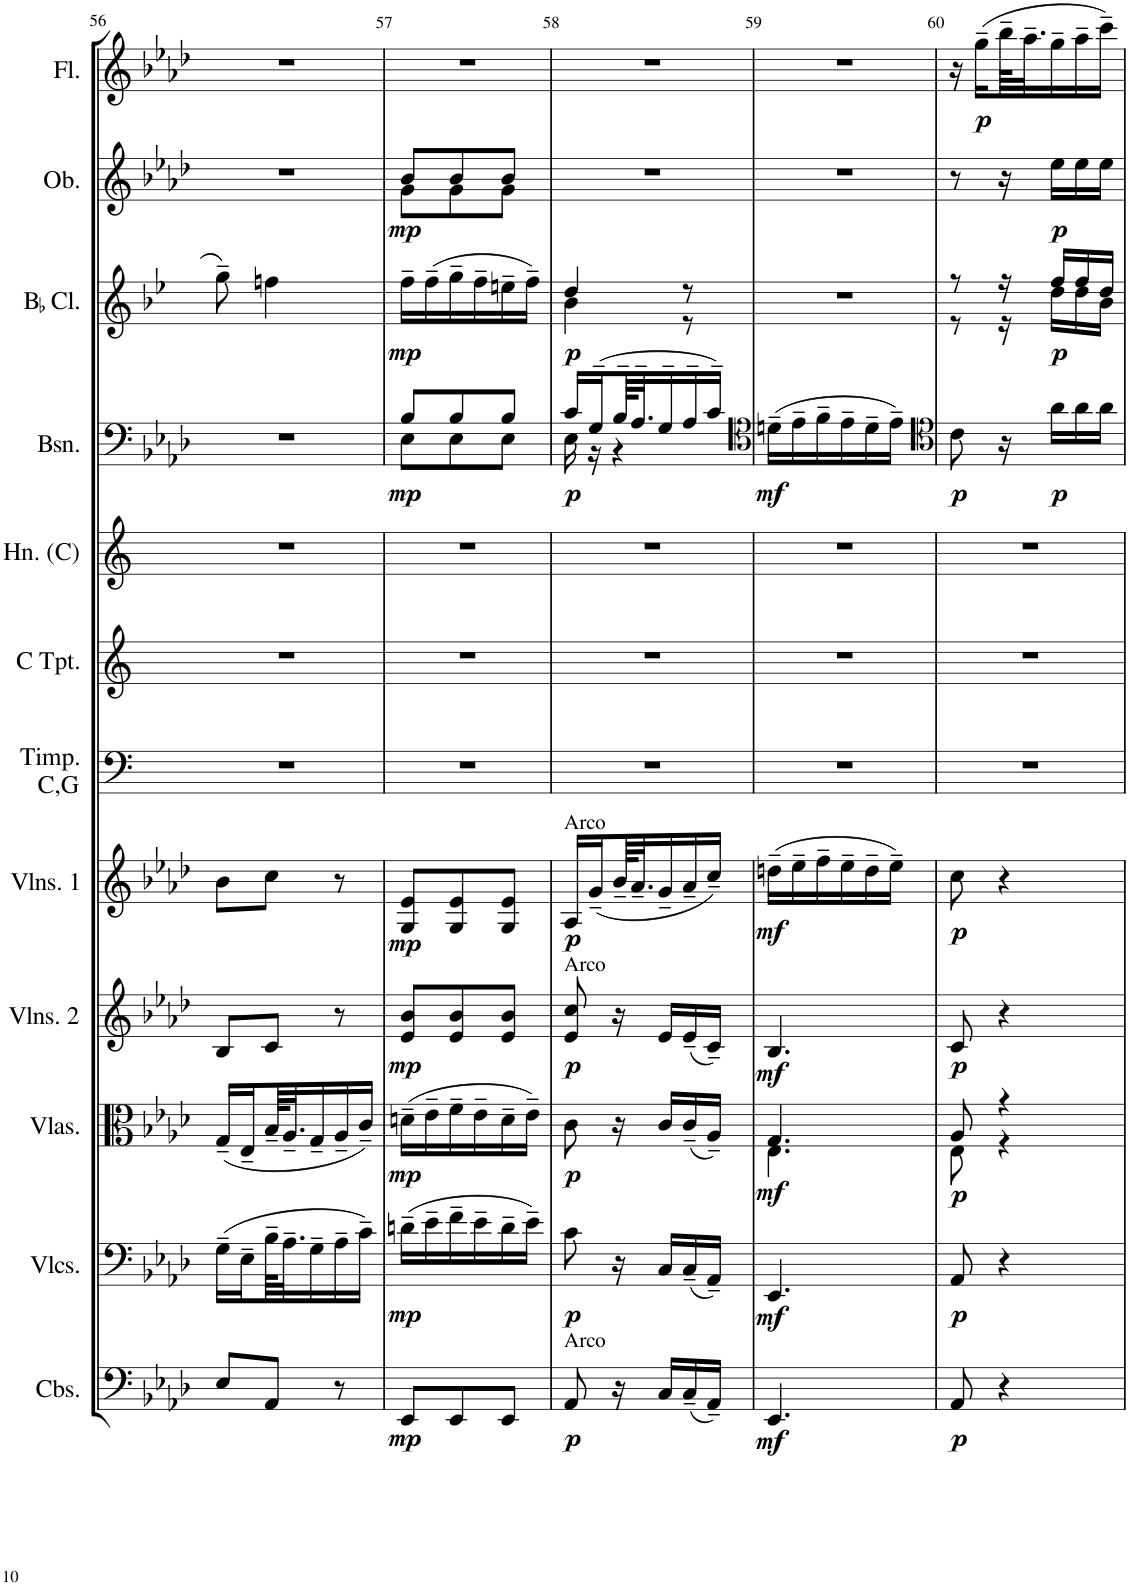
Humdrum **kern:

**kern	**dynam	**kern	**dynam	**kern	**dynam	**kern	**dynam	**kern	**dynam	**kern	**kern	**kern	**kern	**dynam	**kern	**dynam	**kern	**dynam	**kern	**dynam
*part12	*part12	*part11	*part11	*part10	*part10	*part9	*part9	*part8	*part8	*part7	*part6	*part5	*part4	*part4	*part3	*part3	*part2	*part2	*part1	*part1
*staff12	*staff12	*staff11	*staff11	*staff10	*staff10	*staff9	*staff9	*staff8	*staff8	*staff7	*staff6	*staff5	*staff4	*staff4	*staff3	*staff3	*staff2	*staff2	*staff1	*staff1
*I"Contrabasses	*	*I"Violoncellos	*	*I"Violas	*	*I"Violins 2	*	*I"Violins 1	*	*I"Timpani  C, G	*I"C Trumpet	*I"Horn  In C	*I"Bassoon	*	*I"BaccidentalFlat Clarinet	*	*I"Oboe	*	*I"Flute	*
*I'Cbs.	*	*I'Vlcs.	*	*I'Vlas.	*	*I'Vlns. 2	*	*I'Vlns. 1	*	*I'Timp.  C,G	*I'C Tpt.	*I'Hn. (C)	*I'Bsn.	*	*I'BaccidentalFlat Cl.	*	*I'Ob.	*	*I'Fl.	*
!!LO:PB:g=z
*clefF4	*	*clefF4	*	*clefC3	*	*clefG2	*	*clefG2	*	*clefF4	*clefG2	*clefG2	*clefF4	*	*clefG2	*	*clefG2	*	*clefG2	*
*Trd7c12	*	*	*	*	*	*	*	*	*	*	*Trd1c2	*Trd4c7	*	*	*Trd1c2	*	*	*	*	*
*k[b-e-a-d-]	*	*k[b-e-a-d-]	*	*k[b-e-a-d-]	*	*k[b-e-a-d-]	*	*k[b-e-a-d-]	*	*k[]	*k[]	*k[]	*k[b-e-a-d-]	*	*k[b-e-]	*	*k[b-e-a-d-]	*	*k[b-e-a-d-]	*
*M3/8	*	*	*	*	*	*M3/8	*	*M3/8	*	*M3/8	*M3/8	*M3/8	*M3/8	*	*M3/8	*	*M3/8	*	*M3/8	*
=56	=56	=56	=56	=56	=56	=56	=56	=56	=56	=56	=56	=56	=56	=56	=56	=56	=56	=56	=56	=56
8E-/L	.	(16G~\LL	.	(16G~/LL	.	8B-/L	.	8b-\L	.	4.r	4.r	4.r	4.r	.	8gg~\	.	4.r	.	4.r	.
.	.	16E-~\	.	16E-~/	.	.	.	.	.	.	.	.	.	.	.	.	.	.	.	.
8AA-/J	.	64B-~\KL	.	64B-~/KL	.	8c/J	.	8cc\J	.	.	.	.	.	.	4ffn\	.	.	.	.	.
.	.	32.A-~\J	.	32.A-~/J	.	.	.	.	.	.	.	.	.	.	.	.	.	.	.	.
.	.	16G~\	.	16G~/	.	.	.	.	.	.	.	.	.	.	.	.	.	.	.	.
8r	.	16A-~\	.	16A-~/	.	8r	.	8r	.	.	.	.	.	.	.	.	.	.	.	.
.	.	16c~\JJ)	.	16c~/JJ)	.	.	.	.	.	.	.	.	.	.	.	.	.	.	.	.
=57	=57	=57	=57	=57	=57	=57	=57	=57	=57	=57	=57	=57	=57	=57	=57	=57	=57	=57	=57	=57
*	*	*	*	*	*	*	*	*	*	*	*	*	*^	*	*	*	*^	*	*	*
!	!LO:DY:b	!	!LO:DY:b	!	!LO:DY:b	!	!LO:DY:b	!	!LO:DY:b	!	!	!	!	!	!LO:DY:b	!	!LO:DY:b	!	!	!LO:DY:b	!	!
8EE-/L	mp	(16dn~\LL	mp	(16dn~\LL	mp	8e-/ 8b-/L	mp	8G/ 8e-/L	mp	4.r	4.r	4.r	8B-/L	8E-\L	mp	16ff~\LL	mp	8b-/L	8g\L	mp	4.r	.
.	.	16e-~\	.	16e-~\	.	.	.	.	.	.	.	.	.	.	.	(16ff~\	.	.	.	.	.	.
8EE-/	.	16f~\	.	16f~\	.	8e-/ 8b-/	.	8G/ 8e-/	.	.	.	.	8B-/	8E-\	.	16gg~\	.	8b-/	8g\	.	.	.
.	.	16e-~\	.	16e-~\	.	.	.	.	.	.	.	.	.	.	.	16ff~\	.	.	.	.	.	.
8EE-/J	.	16d~\	.	16d~\	.	8e-/ 8b-/J	.	8G/ 8e-/J	.	.	.	.	8B-/J	8E-\J	.	16een~\	.	8b-/J	8g\J	.	.	.
.	.	16e-~\JJ)	.	16e-~\JJ)	.	.	.	.	.	.	.	.	.	.	.	16ff~\JJ)	.	.	.	.	.	.
*	*	*	*	*	*	*	*	*	*	*	*	*	*	*	*	*	*	*v	*v	*	*	*
=58	=58	=58	=58	=58	=58	=58	=58	=58	=58	=58	=58	=58	=58	=58	=58	=58	=58	=58	=58	=58	=58
*	*	*	*	*	*	*	*	*	*	*	*	*	*	*	*	*^	*	*	*	*	*
!	!	!	!	!	!	!	!	!LO:TX:a:t=Arco	!	!	!	!	!	!	!	!	!	!	!	!	!	!
!	!	!	!	!	!	!LO:TX:a:t=Arco	!	!	!	!	!	!	!	!	!	!	!	!	!	!	!	!
!LO:TX:a:t=Arco	!	!	!	!	!	!	!	!	!	!	!	!	!	!	!	!	!	!	!	!	!	!
!	!LO:DY:b	!	!LO:DY:b	!	!LO:DY:b	!	!LO:DY:b	!	!LO:DY:b	!	!	!	!	!	!LO:DY:b	!	!	!LO:DY:b	!	!	!	!
8AA-/	p	8c\	p	8c\	p	8e-/ 8cc/	p	16A-/LL	p	4.r	4.r	4.r	16c/LL	16E-\	p	4dd/	4b-\	p	4.r	.	4.r	.
.	.	.	.	.	.	.	.	(16g~/	.	.	.	.	(16G~/	16r	.	.	.	.	.	.	.	.
16r	.	16r	.	16r	.	16r	.	64b-~/KL	.	.	.	.	64B-~/KL	4r	.	.	.	.	.	.	.	.
.	.	.	.	.	.	.	.	32.a-~/J	.	.	.	.	32.A-~/J	.	.	.	.	.	.	.	.	.
16C/LL	.	16C/LL	.	16c/LL	.	16e-/LL	.	16g~/	.	.	.	.	16G~/	.	.	.	.	.	.	.	.	.
(16C~/	.	(16C~/	.	(16c~/	.	(16e-~/	.	16a-~/	.	.	.	.	16A-~/	.	.	8r	8r	.	.	.	.	.
16AA-~/JJ)	.	16AA-~/JJ)	.	16A-~/JJ)	.	16c~/JJ)	.	16cc~/JJ)	.	.	.	.	16c~/JJ)	.	.	.	.	.	.	.	.	.
*	*	*	*	*	*	*	*	*	*	*	*	*	*v	*v	*	*	*	*	*	*	*	*
*	*	*	*	*	*	*	*	*	*	*	*	*	*	*	*v	*v	*	*	*	*	*
=59	=59	=59	=59	=59	=59	=59	=59	=59	=59	=59	=59	=59	=59	=59	=59	=59	=59	=59	=59	=59
*	*	*	*	*	*	*	*	*	*	*	*	*	*clefC4	*	*	*	*	*	*	*
*	*	*	*	*^	*	*	*	*	*	*	*	*	*	*	*	*	*	*	*	*
!	!LO:DY:b	!	!LO:DY:b	!	!	!LO:DY:b	!	!LO:DY:b	!	!LO:DY:b	!	!	!	!	!LO:DY:b	!	!	!	!	!	!
4.EE-/	mf	4.EE-/	mf	4.G/	4.E-\	mf	4.B-/	mf	(16ddn~\LL	mf	4.r	4.r	4.r	(16dn~\LL	mf	4.r	.	4.r	.	4.r	.
.	.	.	.	.	.	.	.	.	16ee-~\	.	.	.	.	16e-~\	.	.	.	.	.	.	.
.	.	.	.	.	.	.	.	.	16ff~\	.	.	.	.	16f~\	.	.	.	.	.	.	.
.	.	.	.	.	.	.	.	.	16ee-~\	.	.	.	.	16e-~\	.	.	.	.	.	.	.
.	.	.	.	.	.	.	.	.	16dd~\	.	.	.	.	16d~\	.	.	.	.	.	.	.
.	.	.	.	.	.	.	.	.	16ee-~\JJ)	.	.	.	.	16e-~\JJ)	.	.	.	.	.	.	.
=60	=60	=60	=60	=60	=60	=60	=60	=60	=60	=60	=60	=60	=60	=60	=60	=60	=60	=60	=60	=60	=60
*	*	*	*	*	*	*	*	*	*	*	*	*	*	*clefC4	*	*	*	*	*	*	*
*	*	*	*	*	*	*	*	*	*	*	*	*	*	*	*	*^	*	*	*	*	*
!	!LO:DY:b	!	!LO:DY:b	!	!	!LO:DY:b	!	!LO:DY:b	!	!LO:DY:b	!	!	!	!	!LO:DY:b	!	!	!	!	!	!	!
8AA-/	p	8AA-/	p	8A-/	8E-\	p	8c/	p	8cc\	p	4.r	4.r	4.r	8c\	p	8r	8r	.	8r	.	16r	.
!	!	!	!	!	!	!	!	!	!	!	!	!	!	!	!	!	!	!	!	!	!	!LO:DY:b
.	.	.	.	.	.	.	.	.	.	.	.	.	.	.	.	.	.	.	.	.	(16gg~\LL	p
4r	.	4r	.	4r	4r	.	4r	.	4r	.	.	.	.	16r	.	16r	16r	.	16r	.	64bb-~\KL	.
.	.	.	.	.	.	.	.	.	.	.	.	.	.	.	.	.	.	.	.	.	32.aa-~\J	.
!	!	!	!	!	!	!	!	!	!	!	!	!	!	!	!LO:DY:b	!	!	!LO:DY:b	!	!LO:DY:b	!	!
.	.	.	.	.	.	.	.	.	.	.	.	.	.	16a-\LL	p	16ff/LL	16dd\LL	p	16ee-\LL	p	16gg~\	.
.	.	.	.	.	.	.	.	.	.	.	.	.	.	16a-\	.	16ff/	16dd\	.	16ee-\	.	16aa-~\	.
.	.	.	.	.	.	.	.	.	.	.	.	.	.	16a-\JJ	.	16dd/JJ	16b-\JJ	.	16ee-\JJ	.	16ccc~\JJ)	.
*	*	*	*	*v	*v	*	*	*	*	*	*	*	*	*	*	*v	*v	*	*	*	*	*
=	=	=	=	=	=	=	=	=	=	=	=	=	=	=	=	=	=	=	=	=
*-	*-	*-	*-	*-	*-	*-	*-	*-	*-	*-	*-	*-	*-	*-	*-	*-	*-	*-	*-	*-
